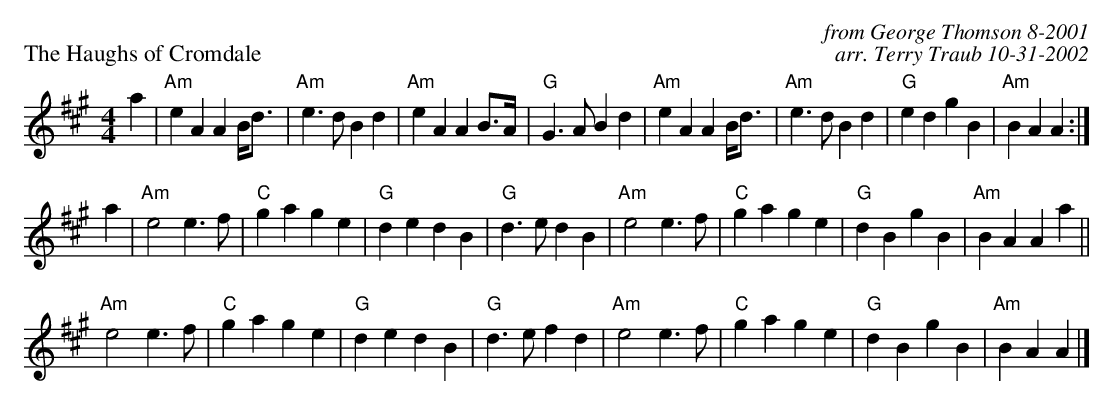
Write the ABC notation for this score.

X:1
P: The Haughs of Cromdale
C: from George Thomson 8-2001
C: arr. Terry Traub 10-31-2002
M: 4/4
L: 1/4
K: A
a|"Am"e A A B/<d/|"Am"e>d B d|"Am"e A A B/>A/|"G"G>A B d|\
  "Am"e A A B/<d/|"Am"e>d B d|"G"e d g B|"Am"B A A :|
a|"Am"e2 e>f|"C"g a g e|"G"d e d B|"G"d>e d B|"Am"e2 e>f|\
  "C"g a g e|"G"d B g B |"Am"B A A a||
"Am"e2 e>f|"C"g a g e|"G"d e d B|"G"d>e f d|"Am"e2 e>f|\
  "C"g a g e|"G"d B g B |"Am"B A A |]
